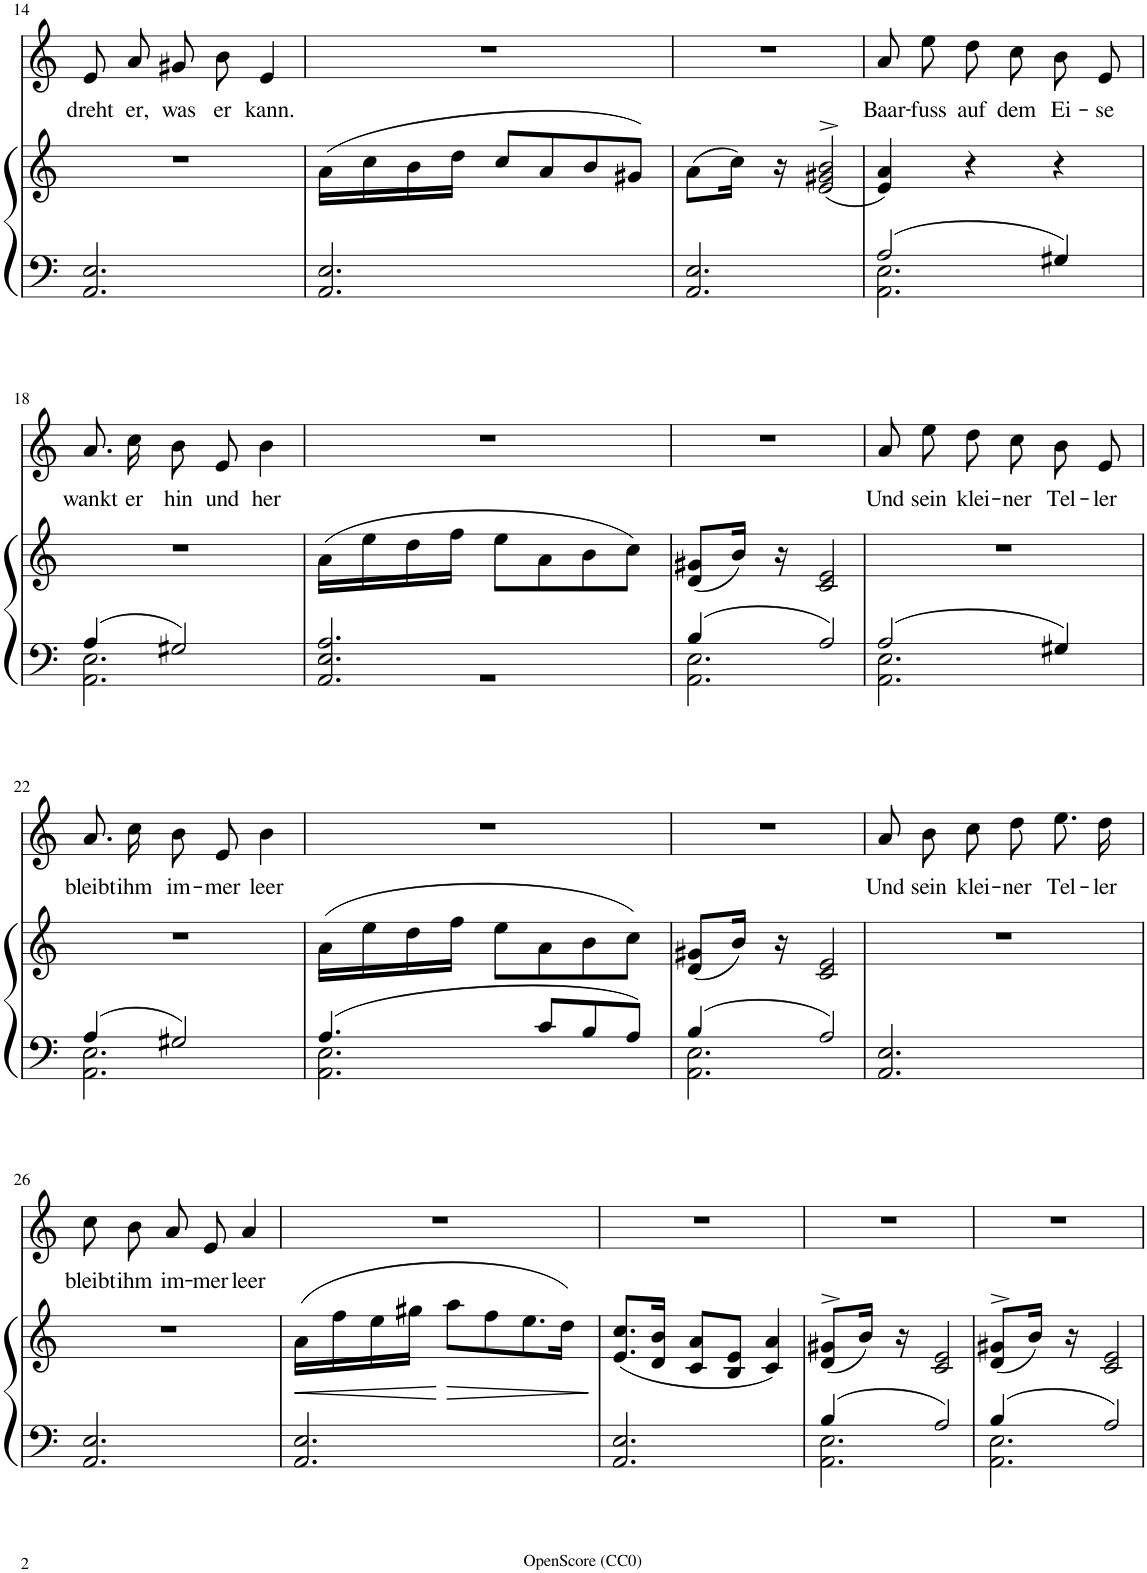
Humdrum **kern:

**kern	**kern	**dynam	**kern	**text
*part2	*part2	*part2	*part1	*part1
*staff3	*staff2	*staff2/3	*staff1	*staff1
*I"Pianoforte	*	*	*I"Singstimme Voice	*
*I'Pno	*	*	*	*
!!LO:PB:g=z
*clefF4	*clefG2	*	*clefG2	*
*k[]	*k[]	*	*k[]	*
*M3/4	*M3/4	*	*M3/4	*
=14	=14	=14	=14	=14
!	!	!	!	!LO:LY:b
2.AA/ 2.E/	2.r	.	8e/L	dreht
!	!	!	!	!LO:LY:b
.	.	.	8a/J	er,
!	!	!	!	!LO:LY:b
.	.	.	8g#X/L	was
!	!	!	!	!LO:LY:b
.	.	.	8b/J	er
!	!	!	!	!LO:LY:b
.	.	.	4e/	kann.
=15	=15	=15	=15	=15
2.AA/ 2.E/	(16a\LL	.	2.r	.
.	16cc\	.	.	.
.	16b\	.	.	.
.	16dd\JJ	.	.	.
.	8cc/L	.	.	.
.	8a/	.	.	.
.	8b/	.	.	.
.	8g#X/J)	.	.	.
=16	=16	=16	=16	=16
2.AA/ 2.E/	(8a\L	.	2.r	.
.	16cc\Jk)	.	.	.
.	16r	.	.	.
.	(2e/^> 2g#X/^> 2b/^>	.	.	.
=17	=17	=17	=17	=17
*^	*	*	*	*
!	!	!	!	!	!LO:LY:b
2A/	2.AA\ 2.E\	4e/ 4a/)	.	8a\L	Baar-
!	!	!	!	!	!LO:LY:b
.	.	.	.	8ee\J	-fuss
!	!	!	!	!	!LO:LY:b
.	.	4r	.	8dd\L	auf
!	!	!	!	!	!LO:LY:b
.	.	.	.	8cc\J	dem
!	!	!	!	!	!LO:LY:b
4G#X/	.	4r	.	8b/L	Ei-
!	!	!	!	!	!LO:LY:b
.	.	.	.	8e/J	-se
!!LO:LB:g=z
=18	=18	=18	=18	=18	=18
!	!	!	!	!	!LO:LY:b
4A/	2.AA\ 2.E\	2.r	.	8.a\L	wankt
!	!	!	!	!	!LO:LY:b
.	.	.	.	16cc\Jk	er
!	!	!	!	!	!LO:LY:b
2G#X/	.	.	.	8b/L	hin
!	!	!	!	!	!LO:LY:b
.	.	.	.	8e/J	und
!	!	!	!	!	!LO:LY:b
.	.	.	.	4b\	her
=19	=19	=19	=19	=19	=19
2.AA/ 2.E/ 2.A/	2.r	(16a\LL	.	2.r	.
.	.	16ee\	.	.	.
.	.	16dd\	.	.	.
.	.	16ff\JJ	.	.	.
.	.	8ee\L	.	.	.
.	.	8a\	.	.	.
.	.	8b\	.	.	.
.	.	8cc\J)	.	.	.
=20	=20	=20	=20	=20	=20
4B/	2.AA\ 2.E\	(8d/ 8g#X/L	.	2.r	.
.	.	16b/Jk)	.	.	.
.	.	16r	.	.	.
2A/	.	2c/ 2e/	.	.	.
=21	=21	=21	=21	=21	=21
!	!	!	!	!	!LO:LY:b
2A/	2.AA\ 2.E\	2.r	.	8a\L	Und
!	!	!	!	!	!LO:LY:b
.	.	.	.	8ee\J	sein
!	!	!	!	!	!LO:LY:b
.	.	.	.	8dd\L	klei-
!	!	!	!	!	!LO:LY:b
.	.	.	.	8cc\J	-ner
!	!	!	!	!	!LO:LY:b
4G#X/	.	.	.	8b/L	Tel-
!	!	!	!	!	!LO:LY:b
.	.	.	.	8e/J	-ler
!!LO:LB:g=z
=22	=22	=22	=22	=22	=22
!	!	!	!	!	!LO:LY:b
4A/	2.AA\ 2.E\	2.r	.	8.a\L	bleibt
!	!	!	!	!	!LO:LY:b
.	.	.	.	16cc\Jk	ihm
!	!	!	!	!	!LO:LY:b
2G#X/	.	.	.	8b/L	im-
!	!	!	!	!	!LO:LY:b
.	.	.	.	8e/J	-mer
!	!	!	!	!	!LO:LY:b
.	.	.	.	4b\	leer
=23	=23	=23	=23	=23	=23
4.A/	2.AA\ 2.E\	(16a\LL	.	2.r	.
.	.	16ee\	.	.	.
.	.	16dd\	.	.	.
.	.	16ff\JJ	.	.	.
.	.	8ee\L	.	.	.
8c/L	.	8a\	.	.	.
8B/	.	8b\	.	.	.
8A/J	.	8cc\J)	.	.	.
=24	=24	=24	=24	=24	=24
4B/	2.AA\ 2.E\	(8d/ 8g#X/L	.	2.r	.
.	.	16b/Jk)	.	.	.
.	.	16r	.	.	.
2A/	.	2c/ 2e/	.	.	.
*v	*v	*	*	*	*
=25	=25	=25	=25	=25
!	!	!	!	!LO:LY:b
2.AA/ 2.E/	2.r	.	8a/L	Und
!	!	!	!	!LO:LY:b
.	.	.	8b/J	sein
!	!	!	!	!LO:LY:b
.	.	.	8cc\L	klei-
!	!	!	!	!LO:LY:b
.	.	.	8dd\J	-ner
!	!	!	!	!LO:LY:b
.	.	.	8.ee\L	Tel-
!	!	!	!	!LO:LY:b
.	.	.	16dd\Jk	-ler
!!LO:LB:g=z
=26	=26	=26	=26	=26
!	!	!	!	!LO:LY:b
2.AA/ 2.E/	2.r	.	8cc\L	bleibt
!	!	!	!	!LO:LY:b
.	.	.	8b\J	ihm
!	!	!	!	!LO:LY:b
.	.	.	8a/L	im-
!	!	!	!	!LO:LY:b
.	.	.	8e/J	-mer
!	!	!	!	!LO:LY:b
.	.	.	4a/	leer
=27	=27	=27	=27	=27
!	!	!LO:HP:b	!	!
2.AA/ 2.E/	(16a\LL	<	2.r	.
.	16ff\	.	.	.
.	16ee\	.	.	.
.	16gg#X\JJ	.	.	.
!	!	!LO:HP:n=1:b	!	!
.	8aa\L	[ >	.	.
.	8ff\	.	.	.
.	8.ee\	.	.	.
.	16dd\Jk)	.	.	.
.	.	]	.	.
=28	=28	=28	=28	=28
2.AA/ 2.E/	(8.e/ 8.cc/L	.	2.r	.
.	16d/ 16b/Jk	.	.	.
.	8c/ 8a/L	.	.	.
.	8B/ 8e/J	.	.	.
.	4c/ 4a/)	.	.	.
=29	=29	=29	=29	=29
*^	*	*	*	*
4B/	2.AA\ 2.E\	(8d/^> 8g#X/^>L	.	2.r	.
.	.	16b/Jk)	.	.	.
.	.	16r	.	.	.
2A/	.	2c/ 2e/	.	.	.
=30	=30	=30	=30	=30	=30
4B/	2.AA\ 2.E\	(8d/^> 8g#X/^>L	.	2.r	.
.	.	16b/Jk)	.	.	.
.	.	16r	.	.	.
2A/	.	2c/ 2e/	.	.	.
*v	*v	*	*	*	*
=	=	=	=	=
*-	*-	*-	*-	*-
